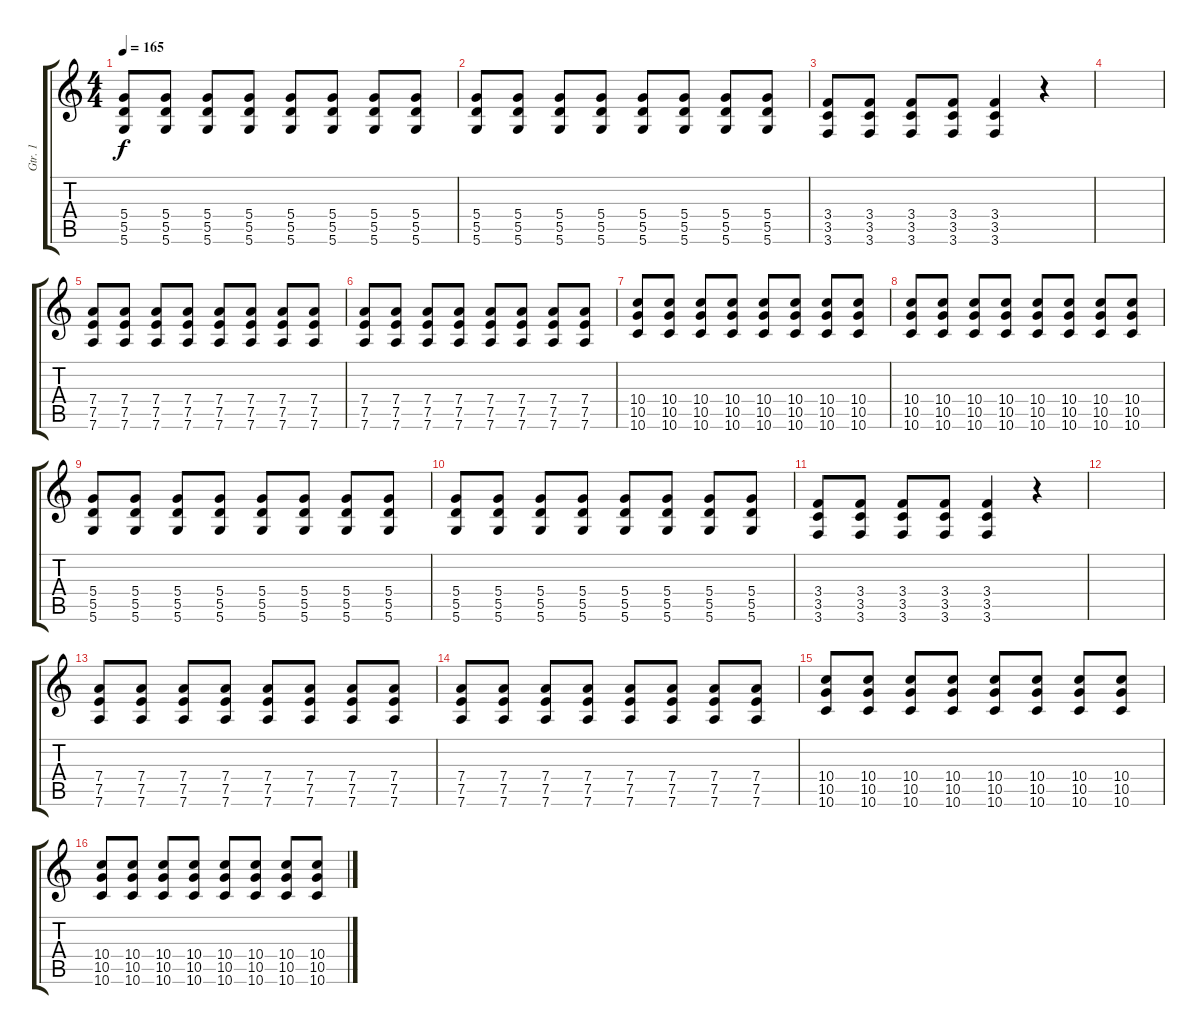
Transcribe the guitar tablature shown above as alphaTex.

\track ("Gtr. 1" "Gtr. 1") {instrument distortionguitar}
\staff {score tabs}
\tuning (E4 B3 G3 D3 A2 D2) {hide}
\ts (4 4)
\tempo 165
\clef g2
\ks c
(5.4 5.5 5.6).8{dy f} (5.4 5.5 5.6).8 (5.4 5.5 5.6).8 (5.4 5.5 5.6).8 (5.4 5.5 5.6).8 (5.4 5.5 5.6).8 (5.4 5.5 5.6).8 (5.4 5.5 5.6).8 |
(5.4 5.5 5.6).8 (5.4 5.5 5.6).8 (5.4 5.5 5.6).8 (5.4 5.5 5.6).8 (5.4 5.5 5.6).8 (5.4 5.5 5.6).8 (5.4 5.5 5.6).8 (5.4 5.5 5.6).8 |
(3.4 3.5 3.6).8 (3.4 3.5 3.6).8 (3.4 3.5 3.6).8 (3.4 3.5 3.6).8 (3.4 3.5 3.6).4 r.4 |
|
(7.4 7.5 7.6).8 (7.4 7.5 7.6).8 (7.4 7.5 7.6).8 (7.4 7.5 7.6).8 (7.4 7.5 7.6).8 (7.4 7.5 7.6).8 (7.4 7.5 7.6).8 (7.4 7.5 7.6).8 |
(7.4 7.5 7.6).8 (7.4 7.5 7.6).8 (7.4 7.5 7.6).8 (7.4 7.5 7.6).8 (7.4 7.5 7.6).8 (7.4 7.5 7.6).8 (7.4 7.5 7.6).8 (7.4 7.5 7.6).8 |
(10.4 10.5 10.6).8 (10.4 10.5 10.6).8 (10.4 10.5 10.6).8 (10.4 10.5 10.6).8 (10.4 10.5 10.6).8 (10.4 10.5 10.6).8 (10.4 10.5 10.6).8 (10.4 10.5 10.6).8 |
(10.4 10.5 10.6).8 (10.4 10.5 10.6).8 (10.4 10.5 10.6).8 (10.4 10.5 10.6).8 (10.4 10.5 10.6).8 (10.4 10.5 10.6).8 (10.4 10.5 10.6).8 (10.4 10.5 10.6).8 |
(5.4 5.5 5.6).8 (5.4 5.5 5.6).8 (5.4 5.5 5.6).8 (5.4 5.5 5.6).8 (5.4 5.5 5.6).8 (5.4 5.5 5.6).8 (5.4 5.5 5.6).8 (5.4 5.5 5.6).8 |
(5.4 5.5 5.6).8 (5.4 5.5 5.6).8 (5.4 5.5 5.6).8 (5.4 5.5 5.6).8 (5.4 5.5 5.6).8 (5.4 5.5 5.6).8 (5.4 5.5 5.6).8 (5.4 5.5 5.6).8 |
(3.4 3.5 3.6).8 (3.4 3.5 3.6).8 (3.4 3.5 3.6).8 (3.4 3.5 3.6).8 (3.4 3.5 3.6).4 r.4 |
|
(7.4 7.5 7.6).8 (7.4 7.5 7.6).8 (7.4 7.5 7.6).8 (7.4 7.5 7.6).8 (7.4 7.5 7.6).8 (7.4 7.5 7.6).8 (7.4 7.5 7.6).8 (7.4 7.5 7.6).8 |
(7.4 7.5 7.6).8 (7.4 7.5 7.6).8 (7.4 7.5 7.6).8 (7.4 7.5 7.6).8 (7.4 7.5 7.6).8 (7.4 7.5 7.6).8 (7.4 7.5 7.6).8 (7.4 7.5 7.6).8 |
(10.4 10.5 10.6).8 (10.4 10.5 10.6).8 (10.4 10.5 10.6).8 (10.4 10.5 10.6).8 (10.4 10.5 10.6).8 (10.4 10.5 10.6).8 (10.4 10.5 10.6).8 (10.4 10.5 10.6).8 |
(10.4 10.5 10.6).8 (10.4 10.5 10.6).8 (10.4 10.5 10.6).8 (10.4 10.5 10.6).8 (10.4 10.5 10.6).8 (10.4 10.5 10.6).8 (10.4 10.5 10.6).8 (10.4 10.5 10.6).8
